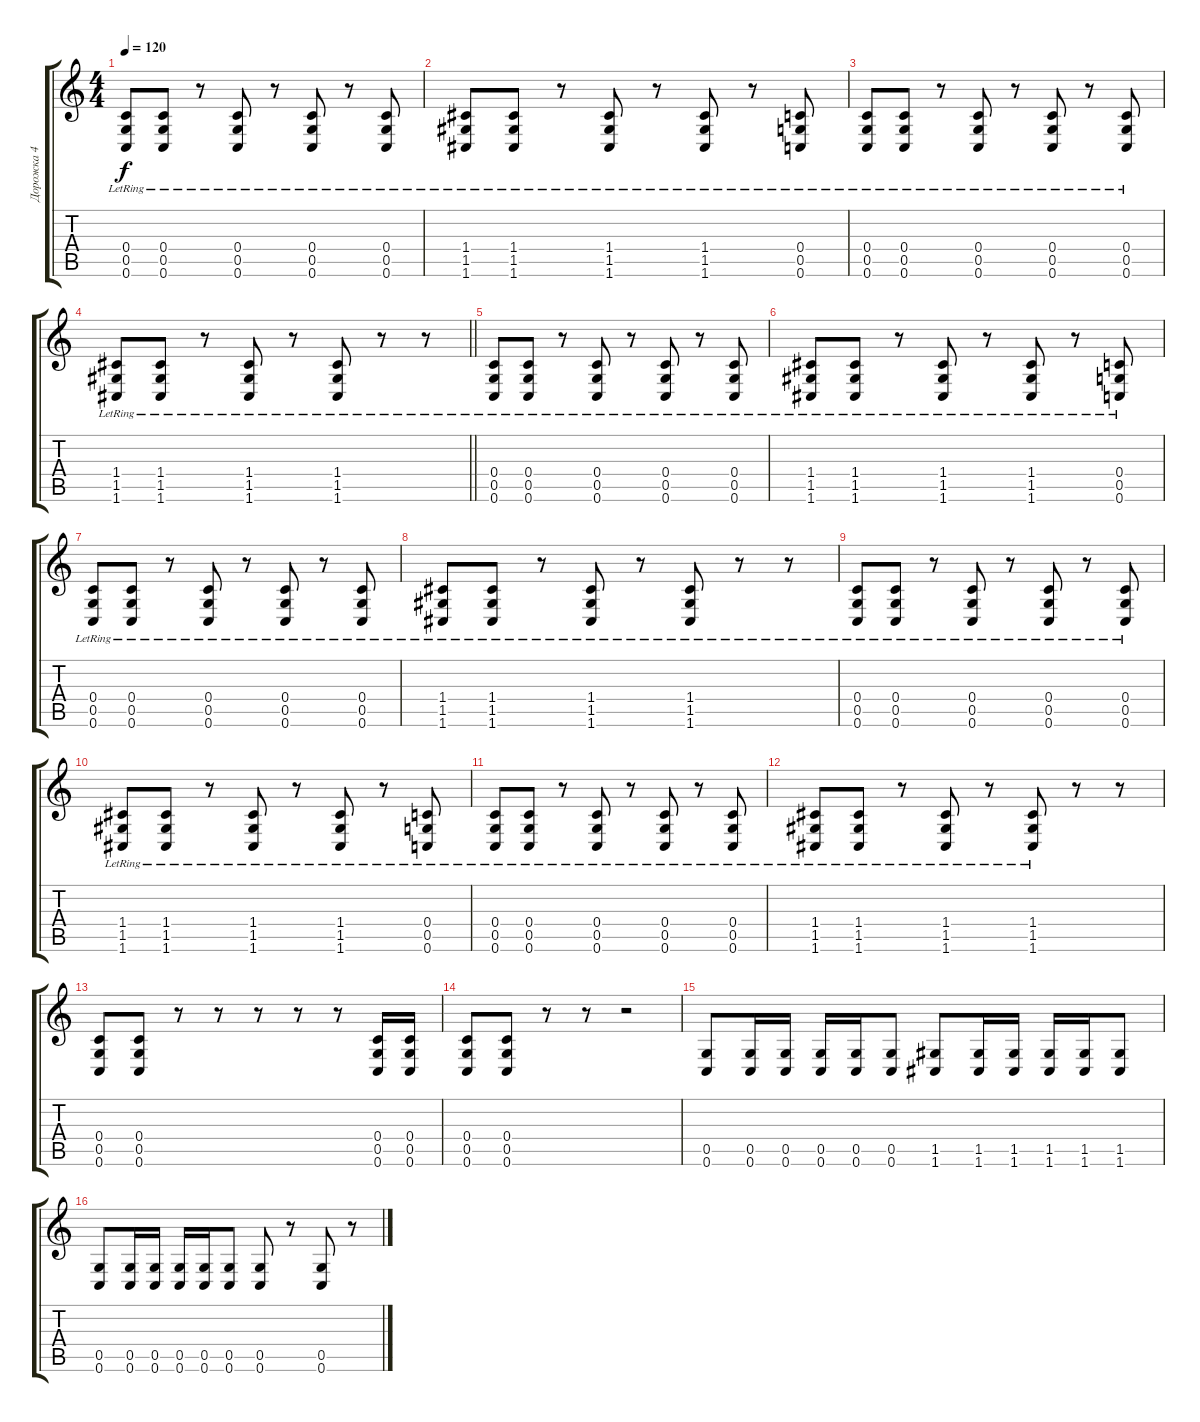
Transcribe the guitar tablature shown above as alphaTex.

\track ("Дорожка 4" "Дорожка 4") {instrument distortionguitar}
\staff {score tabs}
\tuning (D4 A3 F3 C3 G2 C2) {hide}
\ts (4 4)
\tempo 120
\clef g2
\ks c
(0.4{lr} 0.5{lr} 0.6{lr}).8{dy f} (0.4{lr} 0.5{lr} 0.6{lr}).8 r.8 (0.4{lr} 0.5{lr} 0.6{lr}).8 r.8 (0.4{lr} 0.5{lr} 0.6{lr}).8 r.8 (0.4{lr} 0.5{lr} 0.6{lr}).8 |
(1.4{lr} 1.5{lr} 1.6{lr}).8 (1.4{lr} 1.5{lr} 1.6{lr}).8 r.8 (1.4{lr} 1.5{lr} 1.6{lr}).8 r.8 (1.4{lr} 1.5{lr} 1.6{lr}).8 r.8 (0.4{lr} 0.5{lr} 0.6{lr}).8 |
(0.4{lr} 0.5{lr} 0.6{lr}).8 (0.4{lr} 0.5{lr} 0.6{lr}).8 r.8 (0.4{lr} 0.5{lr} 0.6{lr}).8 r.8 (0.4{lr} 0.5{lr} 0.6{lr}).8 r.8 (0.4{lr} 0.5{lr} 0.6{lr}).8 |
\barLineRight lightlight
(1.4{lr} 1.5{lr} 1.6{lr}).8 (1.4{lr} 1.5{lr} 1.6{lr}).8 r.8 (1.4{lr} 1.5{lr} 1.6{lr}).8 r.8 (1.4{lr} 1.5{lr} 1.6{lr}).8 r.8 r.8 |
(0.4{lr} 0.5{lr} 0.6{lr}).8 (0.4{lr} 0.5{lr} 0.6{lr}).8 r.8 (0.4{lr} 0.5{lr} 0.6{lr}).8 r.8 (0.4{lr} 0.5{lr} 0.6{lr}).8 r.8 (0.4{lr} 0.5{lr} 0.6{lr}).8 |
(1.4{lr} 1.5{lr} 1.6{lr}).8 (1.4{lr} 1.5{lr} 1.6{lr}).8 r.8 (1.4{lr} 1.5{lr} 1.6{lr}).8 r.8 (1.4{lr} 1.5{lr} 1.6{lr}).8 r.8 (0.4{lr} 0.5{lr} 0.6{lr}).8 |
(0.4{lr} 0.5{lr} 0.6{lr}).8 (0.4{lr} 0.5{lr} 0.6{lr}).8 r.8 (0.4{lr} 0.5{lr} 0.6{lr}).8 r.8 (0.4{lr} 0.5{lr} 0.6{lr}).8 r.8 (0.4{lr} 0.5{lr} 0.6{lr}).8 |
(1.4{lr} 1.5{lr} 1.6{lr}).8 (1.4{lr} 1.5{lr} 1.6{lr}).8 r.8 (1.4{lr} 1.5{lr} 1.6{lr}).8 r.8 (1.4{lr} 1.5{lr} 1.6{lr}).8 r.8 r.8 |
(0.4{lr} 0.5{lr} 0.6{lr}).8 (0.4{lr} 0.5{lr} 0.6{lr}).8 r.8 (0.4{lr} 0.5{lr} 0.6{lr}).8 r.8 (0.4{lr} 0.5{lr} 0.6{lr}).8 r.8 (0.4{lr} 0.5{lr} 0.6{lr}).8 |
(1.4{lr} 1.5{lr} 1.6{lr}).8 (1.4{lr} 1.5{lr} 1.6{lr}).8 r.8 (1.4{lr} 1.5{lr} 1.6{lr}).8 r.8 (1.4{lr} 1.5{lr} 1.6{lr}).8 r.8 (0.4{lr} 0.5{lr} 0.6{lr}).8 |
(0.4{lr} 0.5{lr} 0.6{lr}).8 (0.4{lr} 0.5{lr} 0.6{lr}).8 r.8 (0.4{lr} 0.5{lr} 0.6{lr}).8 r.8 (0.4{lr} 0.5{lr} 0.6{lr}).8 r.8 (0.4{lr} 0.5{lr} 0.6{lr}).8 |
(1.4{lr} 1.5{lr} 1.6{lr}).8 (1.4{lr} 1.5{lr} 1.6{lr}).8 r.8 (1.4{lr} 1.5{lr} 1.6{lr}).8 r.8 (1.4{lr} 1.5{lr} 1.6{lr}).8 r.8 r.8 |
(0.4 0.5 0.6).8 (0.4 0.5 0.6).8 r.8 r.8 r.8 r.8 r.8 (0.4 0.5 0.6).16 (0.4 0.5 0.6).16 |
(0.4 0.5 0.6).8 (0.4 0.5 0.6).8 r.8 r.8 r.2 |
(0.5 0.6).8 (0.5 0.6).16 (0.5 0.6).16 (0.5 0.6).16 (0.5 0.6).16 (0.5 0.6).8 (1.5 1.6).8 (1.5 1.6).16 (1.5 1.6).16 (1.5 1.6).16 (1.5 1.6).16 (1.5 1.6).8 |
(0.5 0.6).8 (0.5 0.6).16 (0.5 0.6).16 (0.5 0.6).16 (0.5 0.6).16 (0.5 0.6).8 (0.5 0.6).8 r.8 (0.5 0.6).8 r.8
